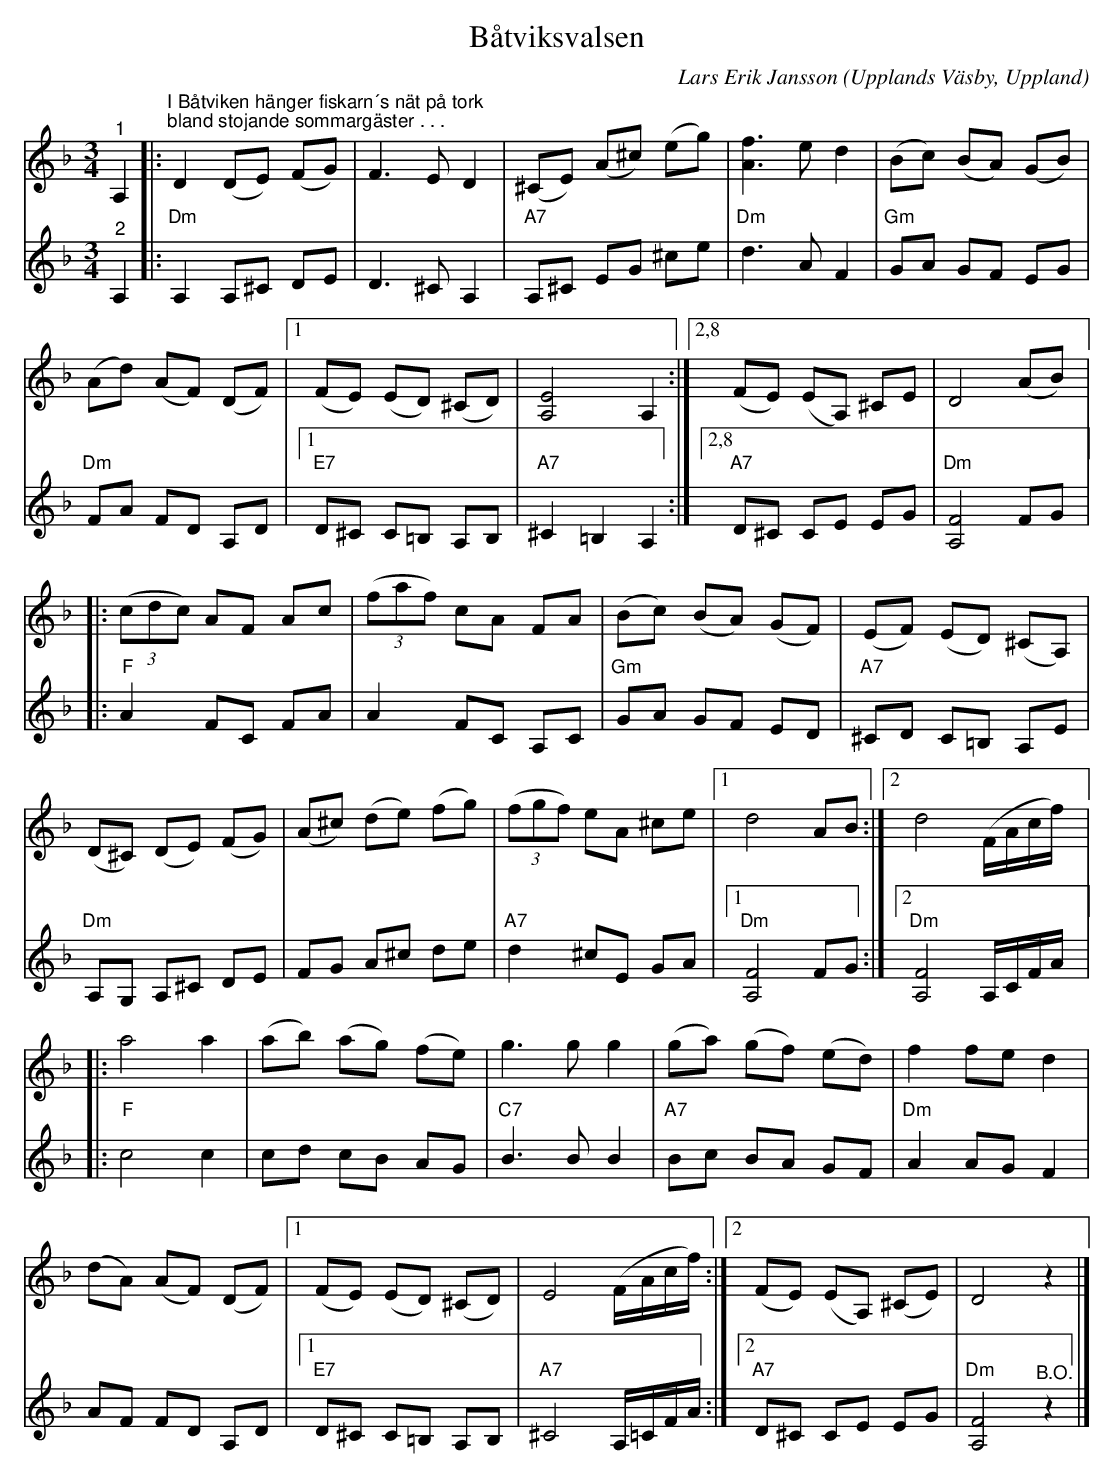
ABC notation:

X:1
T:Båtviksvalsen
C:Lars Erik Jansson
O:Upplands Väsby, Uppland
L:1/8
M:3/4
K:Dm
V:1
"^1" A,2 |:  "^I Båtviken hänger fiskarn´s nät på tork" "^bland stojande sommargäster . . ." D2 (DE) (FG) | F3 E D2 | (^CE) (A^c) (eg) | [Af]3 e d2 | (Bc) (BA) (GB) |
(Ad) (AF) (DF) |1 (FE) (ED) (^CD) | [A,E]4 A,2 :|2,8 (FE) (EA,) ^CE | D4 (AB) |:
(3(cdc) AF Ac | (3(faf) cA FA | (Bc) (BA) (GF) | (EF) (ED) (^CA,) |
 (D^C) (DE) (FG) | (A^c) (de) (fg) | (3(fgf) eA ^ce |1 d4 AB :|2 d4 (F/A/c/f/) |:
a4 a2 | (ab) (ag) (fe) | g3 g g2 | (ga) (gf) (ed) | f2 fe d2 |
(dA) (AF) (DF) |1 (FE) (ED) (^CD) | E4 (F/A/c/f/) :|2 (FE) (EA,) (^CE) | D4 z2 |]
V:2
"^2" A,2 |:"Dm" A,2 A,^C DE | D3 ^C A,2 |"A7" A,^C EG ^ce |"Dm" d3 A F2 | "Gm" GA GF EG |
"Dm" FA FD A,D |1"E7" D^C C=B, A,B, |"A7" ^C2 =B,2 A,2 :|2,8"A7" D^C CE EG |"Dm" [A,F]4 FG |:
"F" A2 FC FA | A2 FC A,C | "Gm" GA GF ED |"A7" ^CD C=B, A,E | "Dm" A,G, A,^C DE | FG A^c de |
"A7" d2 ^cE GA |1"Dm" [A,F]4 FG :|2"Dm" [A,F]4 A,/C/F/A/ |:"F" c4 c2 | cd cB AG |
"C7" B3 B B2 | "A7" Bc BA GF |"Dm" A2 AG F2 | AF FD A,D |1"E7" D^C C=B, A,B, |
"A7" ^C4 A,/=C/F/A/ :|2"A7" D^C CE EG |"Dm" [A,F]4"^B.O." z2 |]
